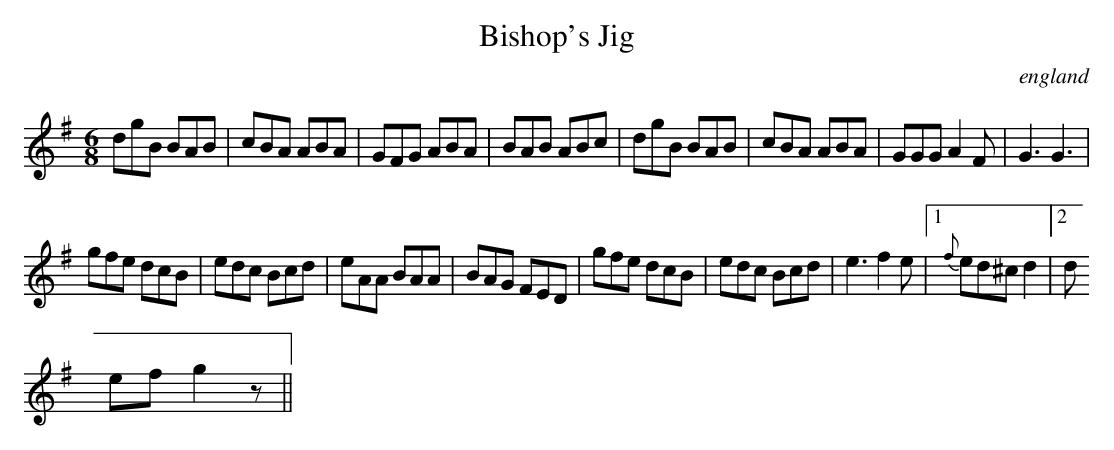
X:1
T:Bishop's Jig
O:england
M:6/8
L:1/8
K:G
dgB BAB|cBA ABA|GFG ABA|BAB ABc|dgB BAB|cBA ABA|GGG A2 F|G3 G3|
gfe dcB|edc Bcd|eAA BAA|BAG FED|gfe dcB|edc Bcd| e3 f2 e|1{f}ed^c d2|2 d
ef g2 z||
